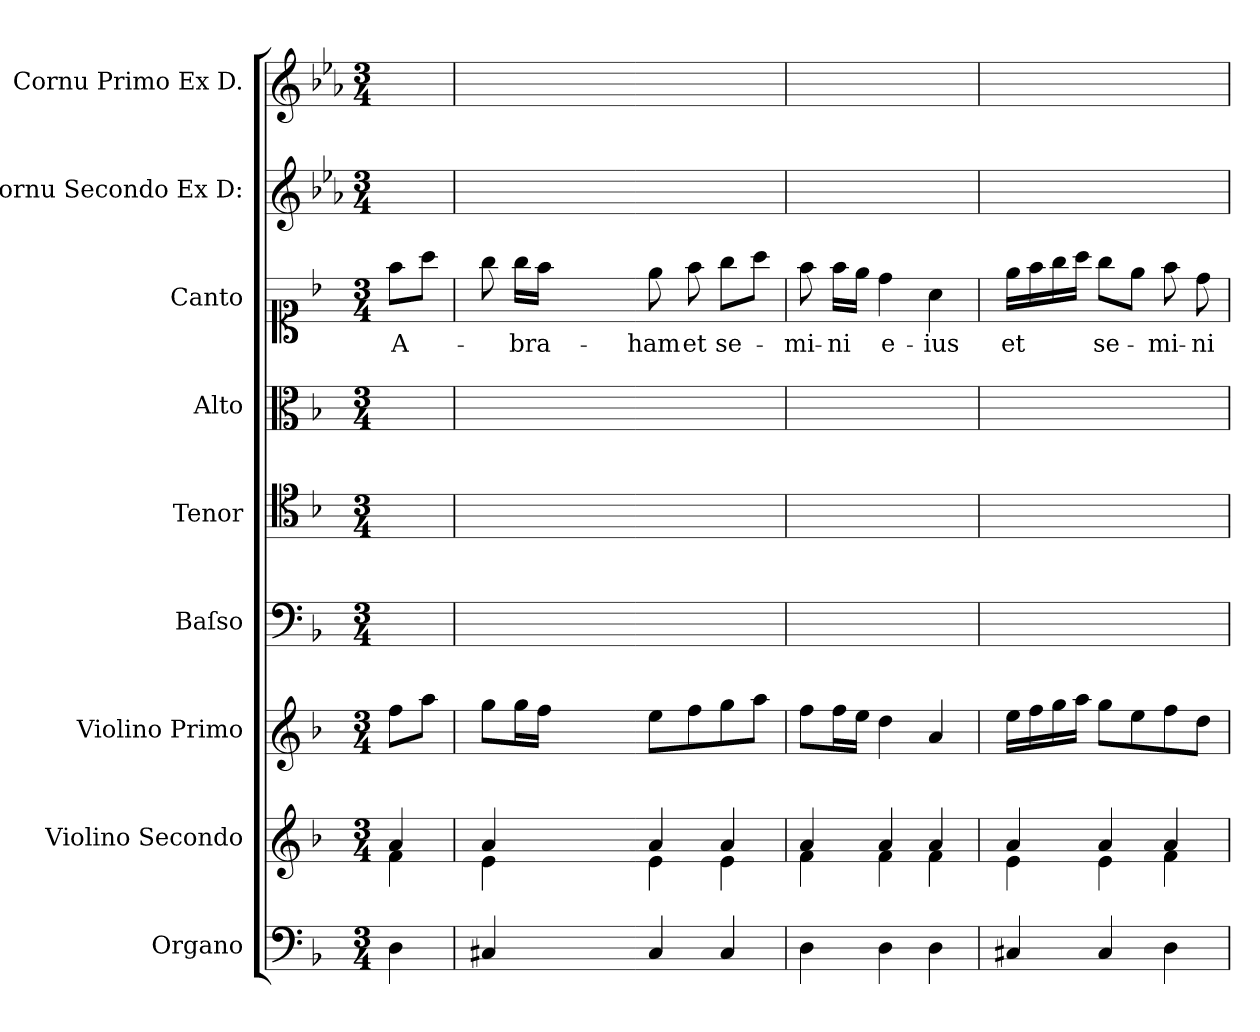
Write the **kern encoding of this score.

**kern	**kern	**kern	**kern	**kern	**kern	**kern	**text	**kern	**kern
*part9	*part8	*part7	*part6	*part5	*part4	*part3	*part3	*part2	*part1
*staff9	*staff8	*staff7	*staff6	*staff5	*staff4	*staff3	*staff3	*staff2	*staff1
*I"Organo	*I"Violino Secondo	*I"Violino Primo	*I"Baſso	*I"Tenor	*I"Alto	*I"Canto	*	*I"Cornu Secondo Ex D:	*I"Cornu Primo Ex D.
*I'org	*I'vl 2	*I'vl 1	*I'B	*I'T	*I'A	*I'S	*	*I'cor 2 in D	*I'cor 1 in D
*clefF4	*clefG2	*clefG2	*clefF4	*clefC4	*clefC3	*clefC1	*	*clefG2	*clefG2
*	*	*	*	*	*	*	*	*ITrd-1c-2	*ITrd-1c-2
*k[b-]	*k[b-]	*k[b-]	*k[b-]	*k[b-]	*k[b-]	*k[b-]	*	*k[b-]	*k[b-]
*d:	*d:	*d:	*d:	*d:	*d:	*d:	*	*d:	*d:
*M3/4	*M3/4	*M3/4	*M3/4	*M3/4	*M3/4	*M3/4	*	*M3/4	*M3/4
=	=	=	=	=	=	=	=	=	=
*	*^	*	*	*	*	*	*	*	*
4D\	4a/	4f\	8ff\L	4ryy	4ryy	4ryy	8ff\L	A-	4ryy	4ryy
.	.	.	8aa\J	.	.	.	8aa\J	.	.	.
=52	=52	=52	=52	=52	=52	=52	=52	=52	=52	=52
4C#X/	4a/	4e\	8gg\L	2.ryy	2.ryy	2.ryy	8gg\	.	2.ryy	2.ryy
.	.	.	16gg\L	.	.	.	16gg\LL	-bra-	.	.
.	.	.	16ff\JJ	.	.	.	16ff\JJ	.	.	.
2ryy	2ryy	2ryy	2ryy	.	.	.	2ryy	.	.	.
=-	=-	=-	=-	=-	=-	=-	=-	=-	=-	=-
4C#/	4a/	4e\	8ee\L	2ryy	2ryy	2ryy	8ee\	-ham	2ryy	2ryy
.	.	.	8ff\	.	.	.	8ff\	et	.	.
4C#/	4a/	4e\	8gg\	.	.	.	8gg\L	se-	.	.
.	.	.	8aa\J	.	.	.	8aa\J	.	.	.
=53	=53	=53	=53	=53	=53	=53	=53	=53	=53	=53
4D\	4a/	4f\	8ff\L	2.ryy	2.ryy	2.ryy	8ff\	-mi-	2.ryy	2.ryy
.	.	.	16ff\L	.	.	.	16ff\LL	-ni	.	.
.	.	.	16ee\JJ	.	.	.	16ee\JJ	.	.	.
4D\	4a/	4f\	4dd\	.	.	.	4dd\	e-	.	.
4D\	4a/	4f\	4a/	.	.	.	4a\	-ius	.	.
=54	=54	=54	=54	=54	=54	=54	=54	=54	=54	=54
4C#X/	4a/	4e\	16ee\LL	2.ryy	2.ryy	2.ryy	16ee\LL	et	2.ryy	2.ryy
.	.	.	16ff\	.	.	.	16ff\	.	.	.
.	.	.	16gg\	.	.	.	16gg\	.	.	.
.	.	.	16aa\JJ	.	.	.	16aa\JJ	.	.	.
4C#/	4a/	4e\	8gg\L	.	.	.	8gg\L	se-	.	.
.	.	.	8ee\	.	.	.	8ee\J	.	.	.
4D\	4a/	4f\	8ff\	.	.	.	8ff\	-mi-	.	.
.	.	.	8dd\J	.	.	.	8dd\	-ni	.	.
*	*v	*v	*	*	*	*	*	*	*	*
=	=	=	=	=	=	=	=	=	=
*-	*-	*-	*-	*-	*-	*-	*-	*-	*-
